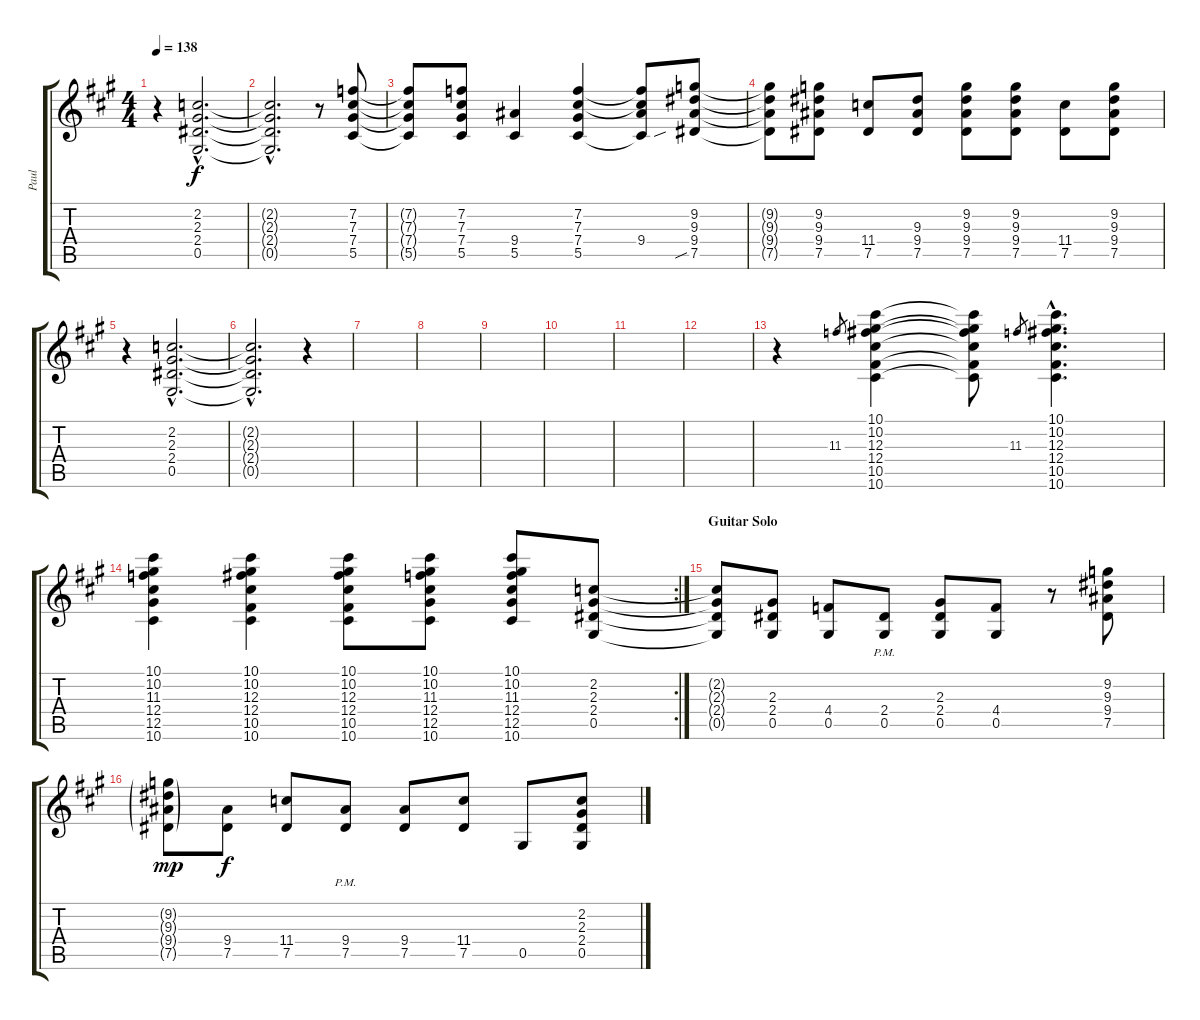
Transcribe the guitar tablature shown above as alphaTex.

\track ("Paul" "Paul") {instrument overdrivenguitar}
\staff {score tabs}
\tuning (Eb4 Bb3 Gb3 Db3 Ab2 Eb2) {hide}
\ts (4 4)
\tempo 138
\clef g2
\ks a
r.4{dy f} (2.2{hac} 2.3{hac} 2.4{hac} 0.5{hac}).2{d} |
(2.2{hac t} 2.3{hac t} 2.4{hac t} 0.5{hac t}).2{d} r.8 (7.2 7.3 7.4 5.5).8 |
(7.2{t} 7.3{t} 7.4{t} 5.5{t}).8 (7.2 7.3 7.4 5.5).8 (9.4 5.5).4 (7.2 7.3 7.4 5.5).4 (7.2{t} 7.3{t} 9.4 5.5{t}).8 (9.2 9.3 9.4 7.5{sib}).8 |
(9.2{t} 9.3{t} 9.4{t} 7.5{t}).8 (9.2 9.3 9.4 7.5).8 (11.4 7.5).8 (9.3 9.4 7.5).8 (9.2 9.3 9.4 7.5).8 (9.2 9.3 9.4 7.5).8 (11.4 7.5).8 (9.2 9.3 9.4 7.5).8 |
r.4 (2.2{hac} 2.3{hac} 2.4{hac} 0.5{hac}).2{d} |
(2.2{hac t} 2.3{hac t} 2.4{hac t} 0.5{hac t}).2{d} r.4 |
|
|
|
|
|
|
r.4 11.3.8{gr} (10.1 10.2 12.3 12.4 10.5 10.6).4 (10.1{t} 10.2{t} 12.3{t} 12.4{t} 10.5{t} 10.6{t}).8 11.3.8{gr} (10.1{hac} 10.2{hac} 12.3{hac} 12.4{hac} 10.5{hac} 10.6{hac}).4{d} |
\rc 2
(10.1 10.2 11.3 12.4 12.5 10.6).4 (10.1 10.2 12.3 12.4 10.5 10.6).4 (10.1 10.2 12.3 12.4 10.5 10.6).8 (10.1 10.2 11.3 12.4 12.5 10.6).8 (10.1 10.2 11.3 12.4 12.5 10.6).8 (2.2 2.3 2.4 0.5).8 |
\section ("" "Guitar Solo")
(2.2{t} 2.3{t} 2.4{t} 0.5{t}).8 (2.3 2.4 0.5).8 (4.4 0.5).8 (2.4{pm} 0.5{pm}).8 (2.3 2.4 0.5).8 (4.4 0.5).8 r.8 (9.2 9.3 9.4 7.5).8 |
(9.2{g} 9.3{g} 9.4{g} 7.5{g}).8{dy mp} (9.4 7.5).8{dy f} (11.4 7.5).8 (9.4{pm} 7.5{pm}).8 (9.4 7.5).8 (11.4 7.5).8 0.5.8 (2.2 2.3 2.4 0.5).8
